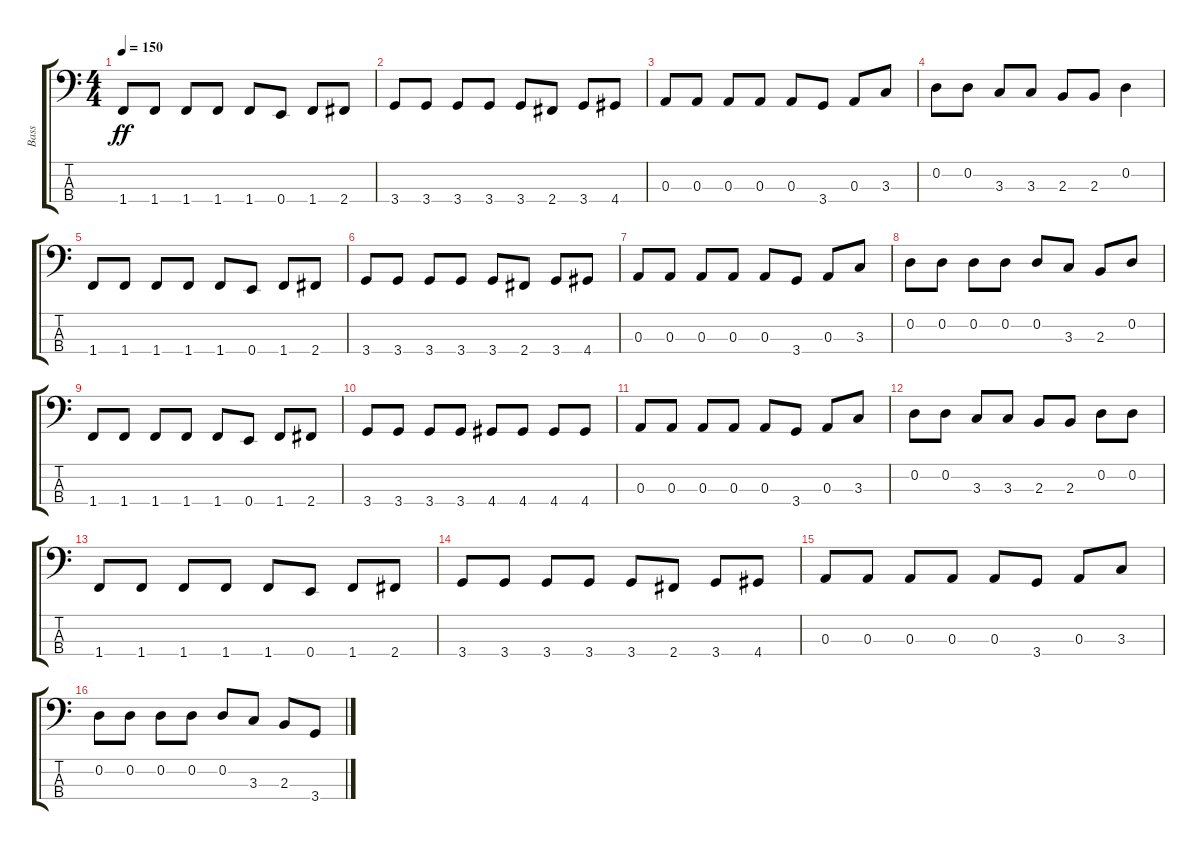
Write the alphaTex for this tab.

\track ("Bass" "Bass") {instrument electricbasspick}
\staff {score tabs}
\tuning (G2 D2 A1 E1) {hide}
\ts (4 4)
\tempo 150
\clef f4
\ks c
1.4.8{dy ff} 1.4.8 1.4.8 1.4.8 1.4.8 0.4.8 1.4.8 2.4.8 |
3.4.8 3.4.8 3.4.8 3.4.8 3.4.8 2.4.8 3.4.8 4.4.8 |
0.3.8 0.3.8 0.3.8 0.3.8 0.3.8 3.4.8 0.3.8 3.3.8 |
0.2.8 0.2.8 3.3.8 3.3.8 2.3.8 2.3.8 0.2.4 |
1.4.8 1.4.8 1.4.8 1.4.8 1.4.8 0.4.8 1.4.8 2.4.8 |
3.4.8 3.4.8 3.4.8 3.4.8 3.4.8 2.4.8 3.4.8 4.4.8 |
0.3.8 0.3.8 0.3.8 0.3.8 0.3.8 3.4.8 0.3.8 3.3.8 |
0.2.8 0.2.8 0.2.8 0.2.8 0.2.8 3.3.8 2.3.8 0.2.8 |
1.4.8 1.4.8 1.4.8 1.4.8 1.4.8 0.4.8 1.4.8 2.4.8 |
3.4.8 3.4.8 3.4.8 3.4.8 4.4.8 4.4.8 4.4.8 4.4.8 |
0.3.8 0.3.8 0.3.8 0.3.8 0.3.8 3.4.8 0.3.8 3.3.8 |
0.2.8 0.2.8 3.3.8 3.3.8 2.3.8 2.3.8 0.2.8 0.2.8 |
1.4.8 1.4.8 1.4.8 1.4.8 1.4.8 0.4.8 1.4.8 2.4.8 |
3.4.8 3.4.8 3.4.8 3.4.8 3.4.8 2.4.8 3.4.8 4.4.8 |
0.3.8 0.3.8 0.3.8 0.3.8 0.3.8 3.4.8 0.3.8 3.3.8 |
0.2.8 0.2.8 0.2.8 0.2.8 0.2.8 3.3.8 2.3.8 3.4.8
